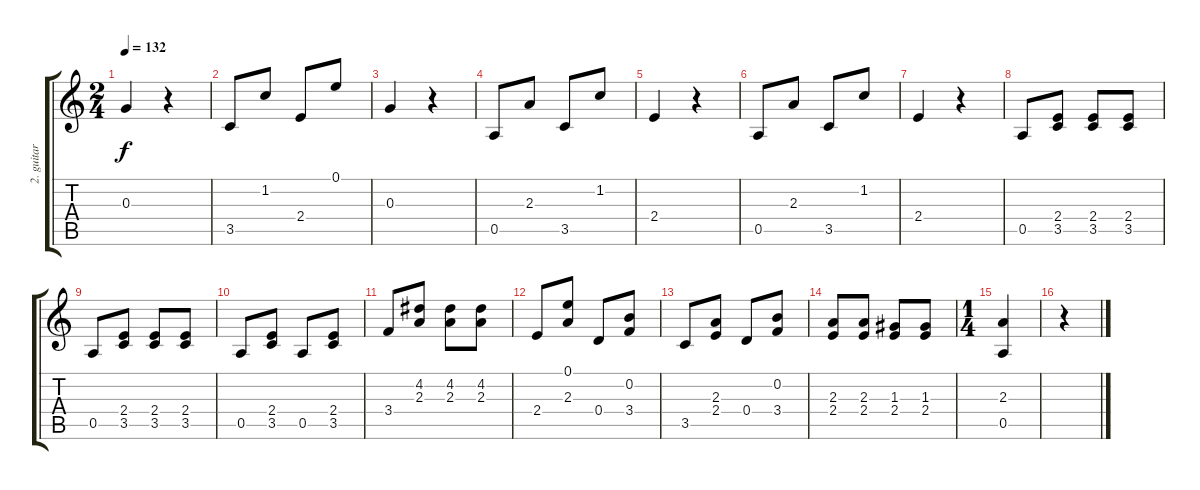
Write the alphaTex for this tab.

\track ("2. guitar" "2. guitar") {instrument electricguitarclean}
\staff {score tabs}
\tuning (E4 B3 G3 D3 A2 E2) {hide}
\ts (2 4)
\tempo 132
\clef g2
\ks c
0.3.4{dy f} r.4 |
3.5.8 1.2.8 2.4.8 0.1.8 |
0.3.4 r.4 |
0.5.8 2.3.8 3.5.8 1.2.8 |
2.4.4 r.4 |
0.5.8 2.3.8 3.5.8 1.2.8 |
2.4.4 r.4 |
0.5.8 (2.4 3.5).8 (2.4 3.5).8 (2.4 3.5).8 |
0.5.8 (2.4 3.5).8 (2.4 3.5).8 (2.4 3.5).8 |
0.5.8 (2.4 3.5).8 0.5.8 (2.4 3.5).8 |
3.4.8 (4.2 2.3).8 (4.2 2.3).8 (4.2 2.3).8 |
2.4.8 (0.1 2.3).8 0.4.8 (0.2 3.4).8 |
3.5.8 (2.3 2.4).8 0.4.8 (0.2 3.4).8 |
(2.3 2.4).8 (2.3 2.4).8 (1.3 2.4).8 (1.3 2.4).8 |
\ts (1 4)
(2.3 0.5).4 |
r.4
